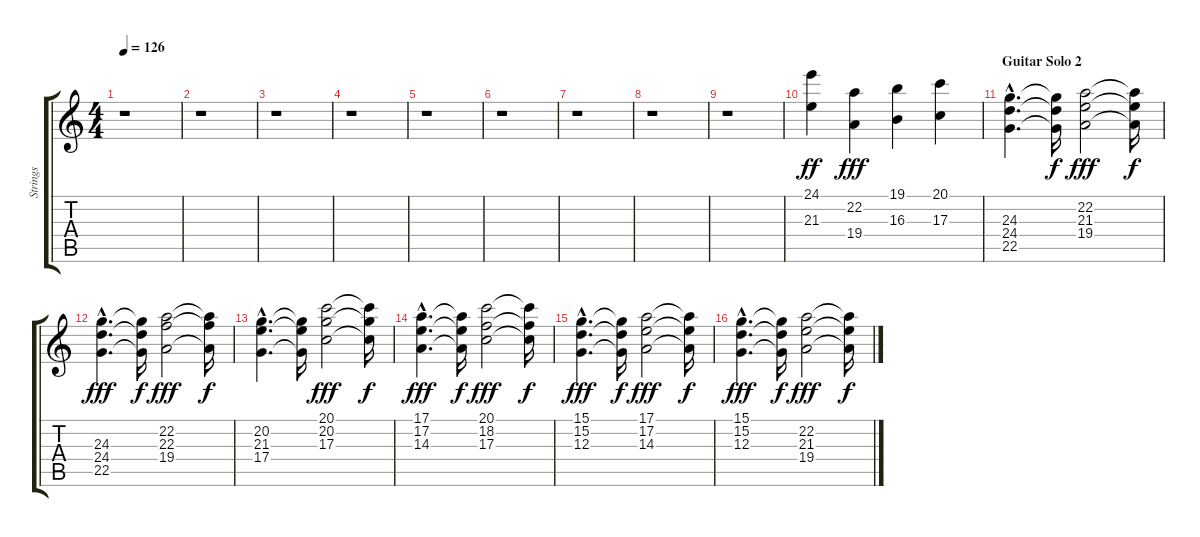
\track ("Strings" "Strings") {instrument synthstrings1}
\staff {score tabs}
\tuning (E4 B3 G3 D3 A2 E2) {hide}
\ts (4 4)
\tempo 126
\clef g2
\ks c
r.1{dy f} |
r.1 |
r.1 |
r.1 |
r.1 |
r.1 |
r.1 |
r.1 |
r.1 |
(24.1 21.3).4{dy ff} (22.2 19.4).4{dy fff} (19.1 16.3).4 (20.1 17.3).4 |
\section ("" "Guitar Solo 2 ")
(24.3{hac} 24.4{hac} 22.5{hac}).4{d} (24.3{t} 24.4{t} 22.5{t}).16{dy f} (22.2 21.3 19.4).2{dy fff} (22.2{t} 21.3{t} 19.4{t}).16{dy f} |
(24.3{hac} 24.4{hac} 22.5{hac}).4{d dy fff} (24.3{t} 24.4{t} 22.5{t}).16{dy f} (22.2 22.3 19.4).2{dy fff} (22.2{t} 22.3{t} 19.4{t}).16{dy f} |
(20.2{hac} 21.3{hac} 17.4{hac}).4{d} (20.2{t} 21.3{t} 17.4{t}).16 (20.1 20.2 17.3).2{dy fff} (20.1{t} 20.2{t} 17.3{t}).16{dy f} |
(17.1{hac} 17.2{hac} 14.3{hac}).4{d dy fff} (17.1{t} 17.2{t} 14.3{t}).16{dy f} (20.1 18.2 17.3).2{dy fff} (20.1{t} 18.2{t} 17.3{t}).16{dy f} |
(15.1{hac} 15.2{hac} 12.3{hac}).4{d dy fff} (15.1{t} 15.2{t} 12.3{t}).16{dy f} (17.1 17.2 14.3).2{dy fff} (17.1{t} 17.2{t} 14.3{t}).16{dy f} |
(15.1{hac} 15.2{hac} 12.3{hac}).4{d dy fff} (15.1{t} 15.2{t} 12.3{t}).16{dy f} (22.2 21.3 19.4).2{dy fff} (22.2{t} 21.3{t} 19.4{t}).16{dy f}
